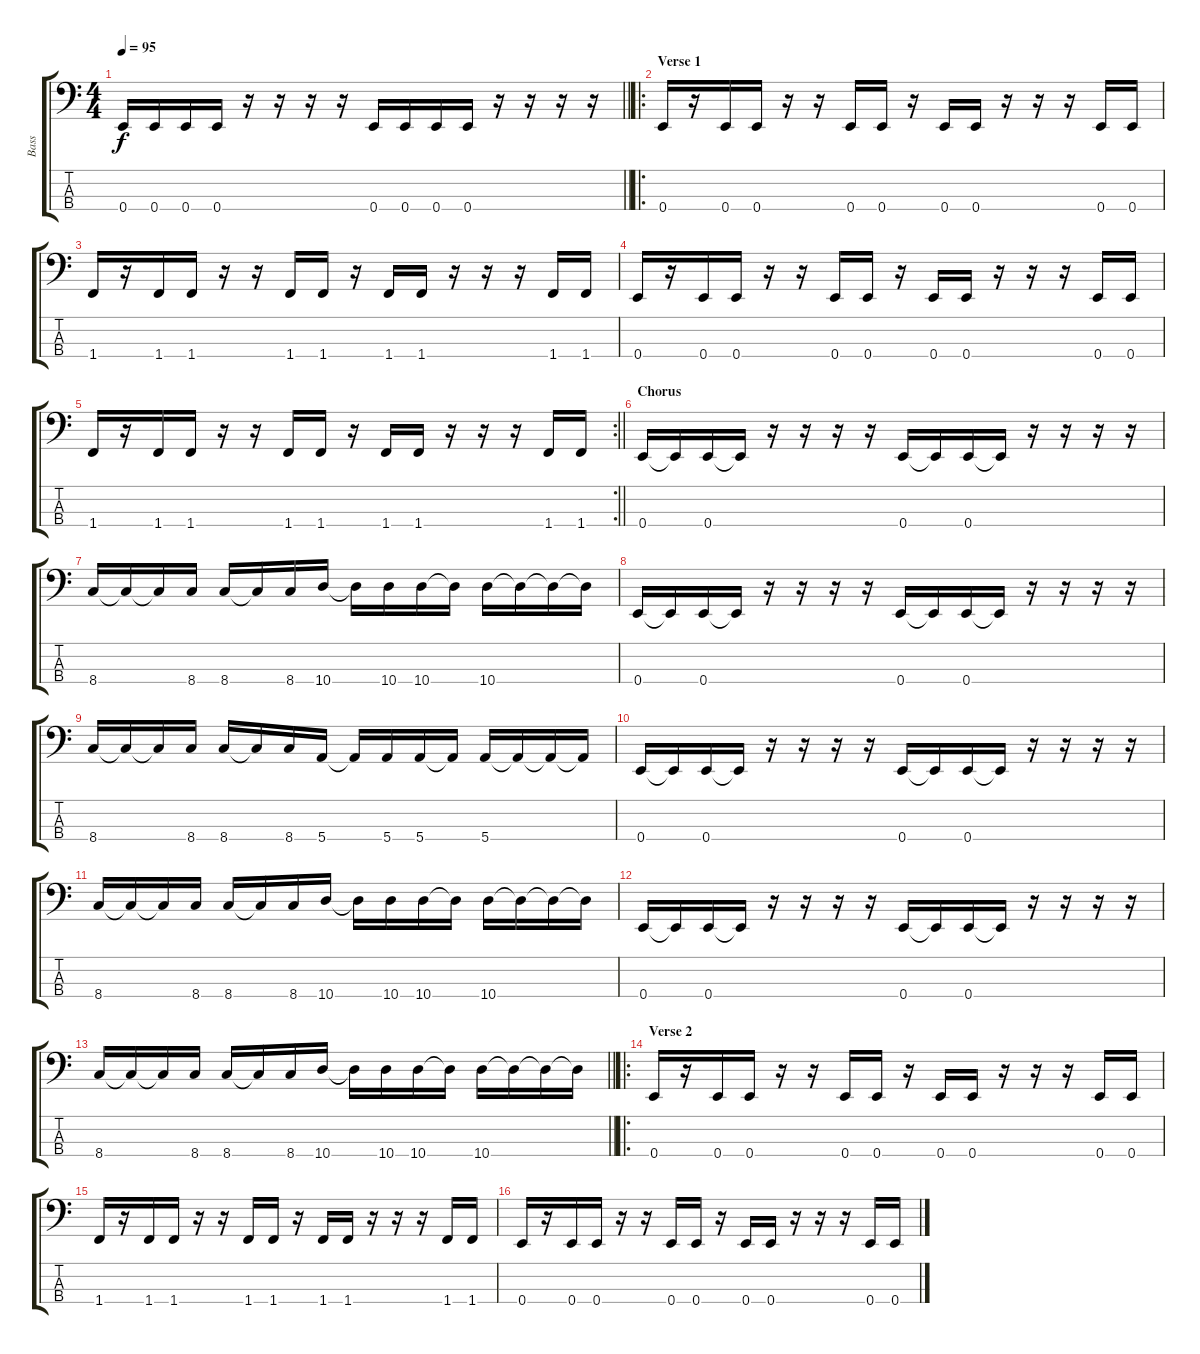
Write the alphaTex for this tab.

\track ("Bass" "Bass") {instrument electricbassfinger}
\staff {score tabs}
\tuning (G2 D2 A1 E1) {hide}
\ts (4 4)
\tempo 95
\clef f4
\barLineRight lightlight
\ks c
0.4.16{dy f} 0.4.16 0.4.16 0.4.16 r.16 r.16 r.16 r.16 0.4.16 0.4.16 0.4.16 0.4.16 r.16 r.16 r.16 r.16 |
\ro
\section ("" "Verse 1")
0.4.16 r.16 0.4.16 0.4.16 r.16 r.16 0.4.16 0.4.16 r.16 0.4.16 0.4.16 r.16 r.16 r.16 0.4.16 0.4.16 |
1.4.16 r.16 1.4.16 1.4.16 r.16 r.16 1.4.16 1.4.16 r.16 1.4.16 1.4.16 r.16 r.16 r.16 1.4.16 1.4.16 |
0.4.16 r.16 0.4.16 0.4.16 r.16 r.16 0.4.16 0.4.16 r.16 0.4.16 0.4.16 r.16 r.16 r.16 0.4.16 0.4.16 |
\rc 2
\barLineRight lightlight
1.4.16 r.16 1.4.16 1.4.16 r.16 r.16 1.4.16 1.4.16 r.16 1.4.16 1.4.16 r.16 r.16 r.16 1.4.16 1.4.16 |
\section ("" "Chorus")
0.4.16 0.4{t}.16 0.4.16 0.4{t}.16 r.16 r.16 r.16 r.16 0.4.16 0.4{t}.16 0.4.16 0.4{t}.16 r.16 r.16 r.16 r.16 |
8.4.16 8.4{t}.16 8.4{t}.16 8.4.16 8.4.16 8.4{t}.16 8.4.16 10.4.16 10.4{t}.16 10.4.16 10.4.16 10.4{t}.16 10.4.16 10.4{t}.16 10.4{t}.16 10.4{t}.16 |
0.4.16 0.4{t}.16 0.4.16 0.4{t}.16 r.16 r.16 r.16 r.16 0.4.16 0.4{t}.16 0.4.16 0.4{t}.16 r.16 r.16 r.16 r.16 |
8.4.16 8.4{t}.16 8.4{t}.16 8.4.16 8.4.16 8.4{t}.16 8.4.16 5.4.16 5.4{t}.16 5.4.16 5.4.16 5.4{t}.16 5.4.16 5.4{t}.16 5.4{t}.16 5.4{t}.16 |
0.4.16 0.4{t}.16 0.4.16 0.4{t}.16 r.16 r.16 r.16 r.16 0.4.16 0.4{t}.16 0.4.16 0.4{t}.16 r.16 r.16 r.16 r.16 |
8.4.16 8.4{t}.16 8.4{t}.16 8.4.16 8.4.16 8.4{t}.16 8.4.16 10.4.16 10.4{t}.16 10.4.16 10.4.16 10.4{t}.16 10.4.16 10.4{t}.16 10.4{t}.16 10.4{t}.16 |
0.4.16 0.4{t}.16 0.4.16 0.4{t}.16 r.16 r.16 r.16 r.16 0.4.16 0.4{t}.16 0.4.16 0.4{t}.16 r.16 r.16 r.16 r.16 |
\barLineRight lightlight
8.4.16 8.4{t}.16 8.4{t}.16 8.4.16 8.4.16 8.4{t}.16 8.4.16 10.4.16 10.4{t}.16 10.4.16 10.4.16 10.4{t}.16 10.4.16 10.4{t}.16 10.4{t}.16 10.4{t}.16 |
\ro
\section ("" "Verse 2")
0.4.16 r.16 0.4.16 0.4.16 r.16 r.16 0.4.16 0.4.16 r.16 0.4.16 0.4.16 r.16 r.16 r.16 0.4.16 0.4.16 |
1.4.16 r.16 1.4.16 1.4.16 r.16 r.16 1.4.16 1.4.16 r.16 1.4.16 1.4.16 r.16 r.16 r.16 1.4.16 1.4.16 |
0.4.16 r.16 0.4.16 0.4.16 r.16 r.16 0.4.16 0.4.16 r.16 0.4.16 0.4.16 r.16 r.16 r.16 0.4.16 0.4.16
